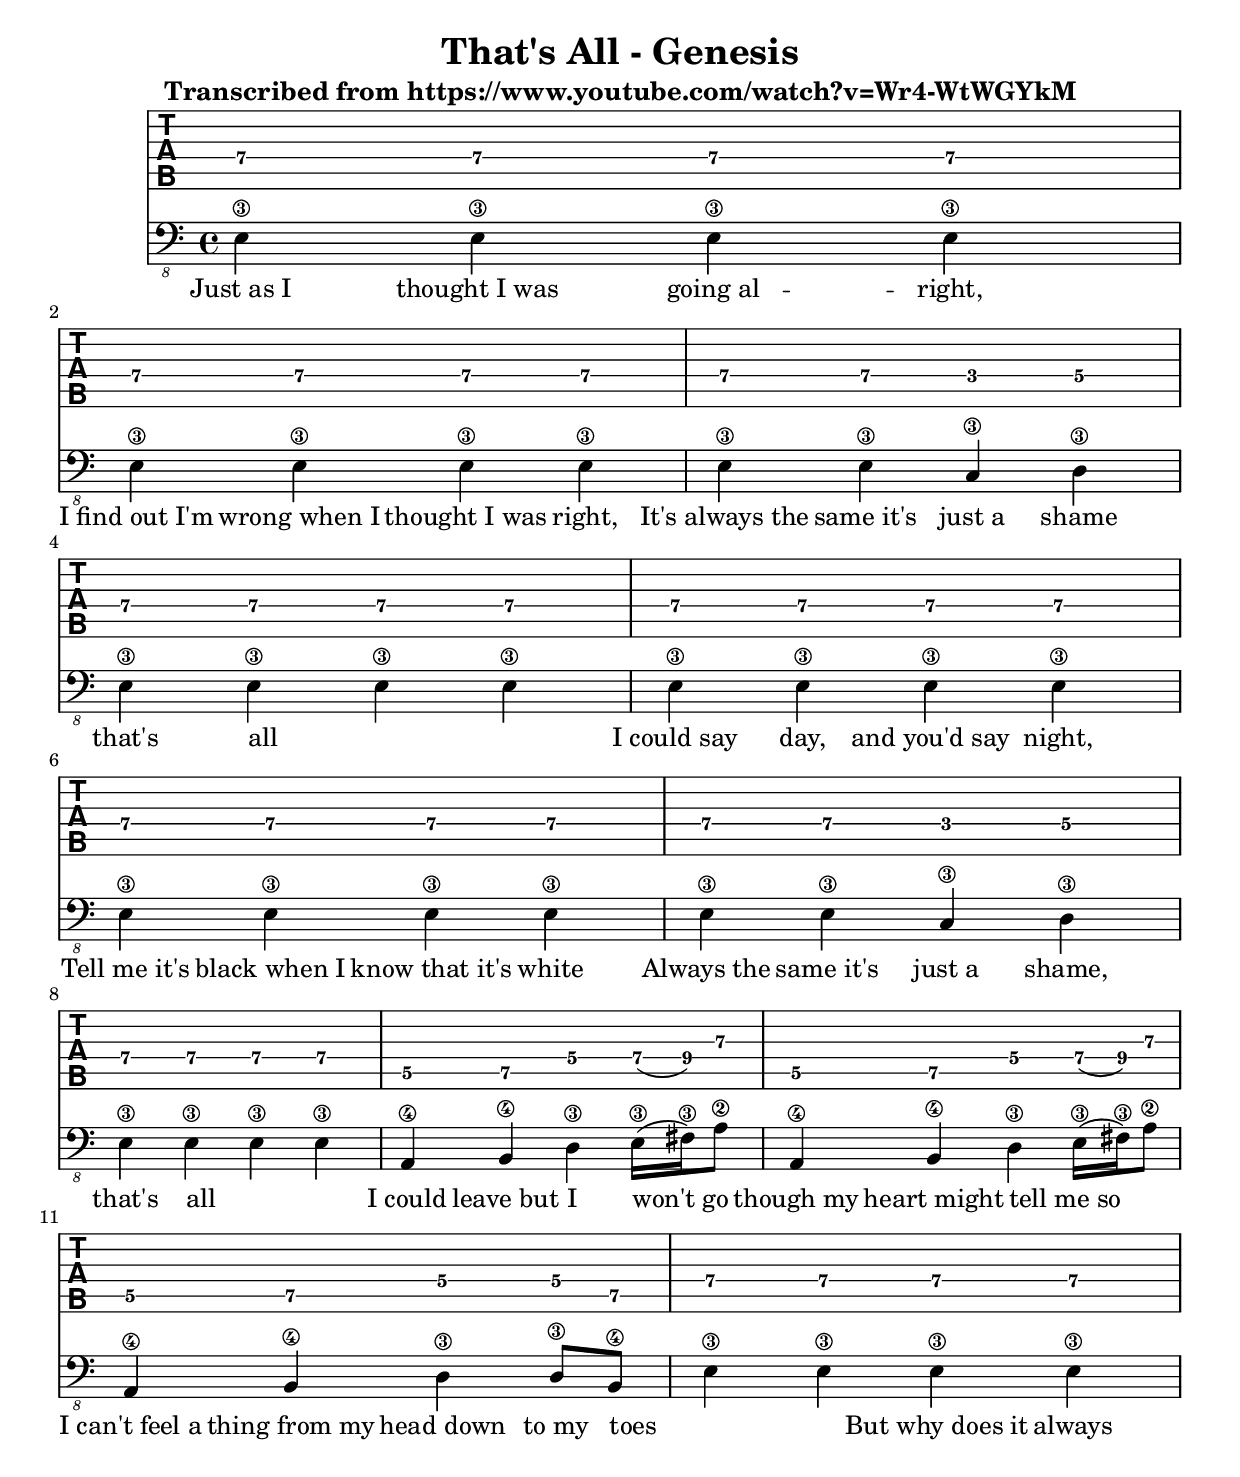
\version "2.16.0"  % necessary for upgrading to future LilyPond versions.

\header{
  title = "That's All - Genesis"
  subtitle = "Transcribed from https://www.youtube.com/watch?v=Wr4-WtWGYkM"
}
%SLyrics = 	{ Just as I thought I was doing alright, 
	%I find out I'm wrong when I thought I was right, 
	%It's always the same 
	%it's just a shame 
	%that's all}
\score {
	<<
		\new TabStaff \new TabVoice = "voice" \with {
			stringTunings = #bass-tuning
		} {
			\clef moderntab
			\relative c, {
			  e\3 e\3 e\3 e\3 
			  e\3 e\3 e\3 e\3 
			  e\3 e\3 c\3 d\3 
			  e\3 e\3 e\3 e\3
			  e\3 e\3 e\3 e\3 
			  e\3 e\3 e\3 e\3 
			  e\3 e\3 c\3 d\3 
			  e\3 e\3 e\3 e\3
			  a,\4 b\4 d\3 e16\3 (fis16\3) a8\2 
			  a,4\4 b\4 d\3 e16\3 (fis16\3) a8\2 
			  a,4\4 b\4 d\3 d8\3 b\4
			  e4\3 e\3 e\3 e\3
			}
		  }
		  \new Staff \with {
			stringTunings = #bass-tuning
		} {
			\clef "bass_8"
			\relative c, {
			  e\3 e\3 e\3 e\3 
			  e\3 e\3 e\3 e\3 
			  e\3 e\3 c\3 d\3 
			  e\3 e\3 e\3 e\3
			  e\3 e\3 e\3 e\3 
			  e\3 e\3 e\3 e\3 
			  e\3 e\3 c\3 d\3 
			  e\3 e\3 e\3 e\3
			  a,\4 b\4 d\3 e16\3 (fis16\3) a8\2 
			  a,4\4 b\4 d\3 e16\3 (fis16\3) a8\2 
			  a,4\4 b\4 d\3 d8\3 b\4
			  e4\3 e\3 e\3 e\3
			}
		  }
		\new Lyrics \lyricsto "voice" \lyricmode { 
		Just_as_I thought_I_was going_al -- right, 
		I_find_out_I'm wrong_when_I thought_I_was right, 
		It's_always_the same_it's just_a shame 
		that's all _ _
		I_could_say day, and_you'd_say night, 
		Tell_me_it's black_when_I know_that_it's white
		Always_the same_it's just_a shame, 
		that's all _ _
		I_could leave_but I won't_go _
		though_my heart_might tell_me_so _ _
		I_can't_feel_a thing_from_my head_down to_my 
		toes _ _ 
		But_why_does_it always
		
        
    }
>>
}	

%\score { 
%  << 
%    \new TabStaff \new TabVoice = "voice" { 
%        d4\4 d\4 a\3 a\3 b\3 b\3 a2\3 
%    } 
%    \new Lyrics \lyricsto "voice" \lyricmode { 
%        
%		Twink -- le twink -- le lit -- tle star, 
%    } 
%  >> 
%} 